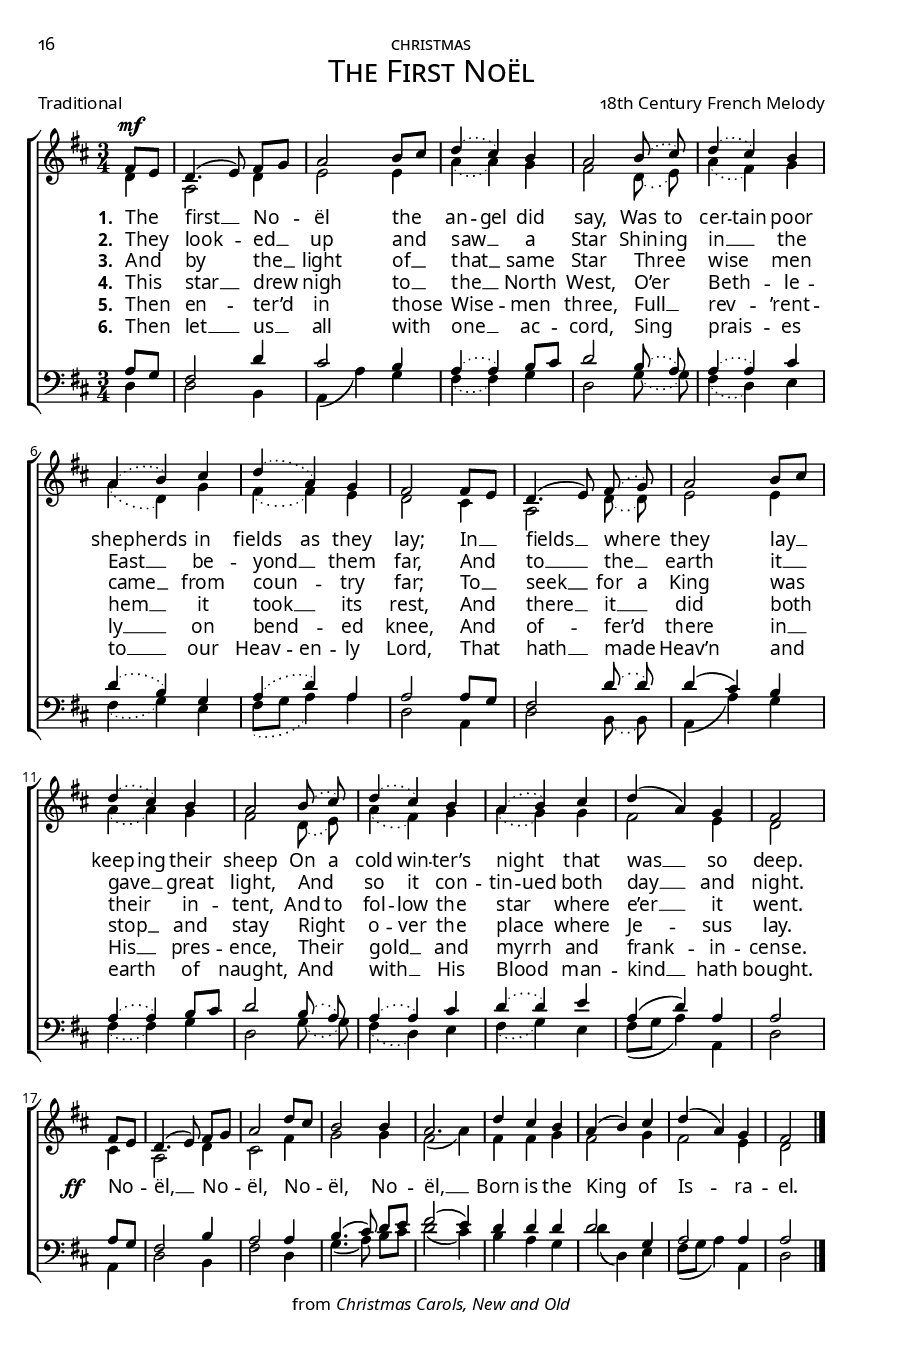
\version "2.14.2"
\include "util.ly"
\header {
  title = \markup{\override #'(font-name . "Garamond Premr Pro Smbd Subh"){ \abs-fontsize #15 \smallCapsOldStyle"The First Noël"}}
  poet = \markup\oldStyleNum"Traditional"
  composer = \markup\oldStyleNum"18th Century French Melody"
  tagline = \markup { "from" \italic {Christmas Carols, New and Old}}
}
\paper {
  paper-height = 9\in
  paper-width = 6\in
  indent = 0\in
  %system-system-spacing = #'((basic-distance . 10) (padding . 0))
  system-system-spacing =
    #'((basic-distance . 0)
       (minimum-distance . 0)
       (padding . -5)
       (stretchability . 100))
  ragged-last-bottom = ##f
  ragged-bottom = ##f
  two-sided = ##t
  inner-margin = 0.5\in
  outer-margin = 0.25\in
  top-margin = 0.25\in
  bottom-margin = 0.25\in
  first-page-number = #016
  print-first-page-number = ##t
  headerLine = \markup{ \smallCapsOldStyle"christmas"}
  oddHeaderMarkup = \markup\fill-line{
     \abs-fontsize #8.5
     \combine 
        \fill-line{"" \on-the-fly #print-page-number-check-first
        \oldStylePageNum""
        }
        \fill-line{\headerLine}
  }
  evenHeaderMarkup = \markup {
     \abs-fontsize #8.5
     \combine
        \on-the-fly #print-page-number-check-first
        \oldStylePageNum""
        \fill-line{\headerLine}
  }
}
#(set-global-staff-size 15) \paper{ #(define fonts (make-pango-font-tree "GoudyOlSt BT" "Garamond Premier Pro" "Garamond Premier Pro" (/ 15 20))) }
global = {
  \key d \major
  \time 3/4
  \autoBeamOff
  \override DynamicLineSpanner #'staff-padding = #0.0
  \override DynamicLineSpanner #'Y-extent = #'(-0.5 . 0.5)
}

sopMusic = \relative c' {
  \partial 4 fis8[^\mf e] |
  d4.( e8) fis[ g] |
  a2 b8[ cis] |
  \slurDotted d4( cis) b |
  a2 b8\noBeam( cis) |
  d4( cis) b |
  
  a( b) cis |
  d( a) g |
  fis2 \slurSolid fis8[ e] |
  d4.( e8) \slurDotted fis8\noBeam( g) |
  \slurSolid a2 b8[ cis] |
  
  \slurDotted d4( cis) b |
  a2 b8\noBeam( cis) |
  d4( cis) b |
  a( b) cis |
  \slurSolid d( a) g |
  \partial 2 fis2 | \break
  
  \partial 4 fis8[ e] |
  d4.( e8) fis[ g] |
  a2 d8[ cis] |
  b2 b4 |
  a2. |
  d4 cis b |
  a( b) cis |
  d( a) g |
  \partial 2 fis2 \bar "|."
}
sopWords = \lyricmode {
  
}

altoMusic = \relative c' {
  d4 |
  a2 d4 |
  e2 e4 |
  \slurDotted a4( a) g |
  fis2 d8\noBeam( e) |
  a4( fis) g |
  
  a( d,) g |
  fis( fis) e |
  d2 cis4 |
  a2 d8\noBeam( d) |
  e2 e4 |
  
  a4( a) g |
  fis2 d8\noBeam( e) |
  a4( fis) g |
  a( g) g |
  fis2 e4 |
  d2 |
  
  cis4 |
  a2 d4 |
  cis2 fis4 |
  g2 g4 |
  \slurSolid fis2( a4) |
  fis4 fis g |
  fis2 g4 |
  fis2 e4 |
  d2 \bar "|."
}
altoWords = {
  \dropLyricsVI
  \lyricmode {
    \set stanza = #"1. "
    The first __ No -- ël the
    \set ignoreMelismata = ##t
    an -- gel did say,
    Was to cer -- tain poor shep -- herds in fields as they lay;
    \unset ignoreMelismata
    
    In __ fields __ where they lay __
    \set ignoreMelismata = ##t
    
    keep -- ing their sheep
    On a cold win -- ter’s night _ that was __ _ so deep.
    \unset ignoreMelismata
  }
  \set stanza = \markup\dynamic"ff   "
  \lyricmode {
    \dropLyricsIV
    No -- ël, __ No -- ël, No -- ël,
    \set associatedVoice = "altos"
    No -- ël, __
    \unset associatedVoice
    Born is the King of Is -- ra -- el.
  }
}
altoWordsII = \lyricmode {
  \dropLyricsVI
  \set stanza = #"2. "
  They look -- ed __ up and
  \set ignoreMelismata = ##t
  saw __ _ a Star
  Shin -- ing in __ _ the East __ _ be -- yond __ _ them far,
  \unset ignoreMelismata
  
  And to __ the __ earth it __
  \set ignoreMelismata = ##t
  
  gave __ _ great light,
  And _ so it con -- tin -- ued both day __ _ and night.
}
altoWordsIII = \lyricmode {
  \dropLyricsVI
  \set stanza = #"3. "
  And by
%8.5x11 __
  the __ light of __ that __ same Star
  Three wise men came __ from coun -- try far;
  To __ seek __
\set ignoreMelismata = ##t
  for a King
\unset ignoreMelismata
  was their
%8.5x11 __
  in -- tent,
\set ignoreMelismata = ##t
  And to fol -- low the star _ where e’er __ _ it went.
}
altoWordsIV = \lyricmode {
  \dropLyricsVI
  \set stanza = #"4. "
  This star __ drew nigh to __ 
  \set ignoreMelismata = ##t
  the __ _ North West,
  O’er
%8.5x11 __
  _ Beth -- _ le -- hem __ _ it took __ _ its rest,
  \unset ignoreMelismata
  
  And there __ it __ did both
  \set ignoreMelismata = ##t
  
  stop __ _ and stay
  Right _ o -- ver the place _ where Je -- _ sus lay.
}
altoWordsV = \lyricmode {
  \dropLyricsVI
  \set stanza = #"5. "
  Then en -- ter’d in those
  \set ignoreMelismata = ##t
  Wise -- _ men three,
  Full __ _ rev -- _ ’rent -- ly __ _ on bend -- _ ed knee,
  \unset ignoreMelismata
  
  And of -- fer’d
%8.5x11 __
  there in __
  \set ignoreMelismata = ##t
  
  His __ _ pres -- ence,
  Their _ gold __ _ and myrrh _ and frank -- _ in -- cense.
}
altoWordsVI = \lyricmode {
  \dropLyricsVI
  \set stanza = #"6. "
  Then let __ us __ all with one __ ac -- cord,
  Sing prais -- es to __ our
\set ignoreMelismata = ##t
  Heav -- en -- ly Lord,
\unset ignoreMelismata
  That hath __ made Heav’n and earth of naught,
  And with __ His Blood man -- kind __ hath bought.
}

tenorMusic = \relative c' {
  a8[ g] |
  fis2 d'4 |
  cis2 b4 |
  \slurDotted a4( a) \slurSolid b8[ cis] |
  d2 \slurDotted b8\noBeam( a) |
  a4( a) cis |
  
  d( b) g |
  a( d) a |
  a2 \slurSolid a8[ g] |
  fis2 \slurDotted d'8\noBeam( d) |
  \slurSolid d4( cis) b |
  
  \slurDotted a( a) \slurSolid b8[ cis] |
  d2 \slurDotted b8\noBeam( a) |
  a4( a) cis |
  d4( d) e |
  \slurSolid a,( d) a |
  a2 |
  
  a8[ g] |
  fis2 b4 |
  a2 a4 |
  b4.( cis8) d[ e] |
  fis2( e4) |
  d d d |
  d2 g,4 |
  a2 a4 |
  a2 \bar "|."
}
tenorWords = \lyricmode {

}

bassMusic = \relative c {
  d4 |
  d2 b4 |
  a( a') g |
  \slurDotted fis( fis) g |
  d2 g8\noBeam( g) |
  fis4( d) e |
  
  fis( g) e |
  fis8[( g] a4) a |
  d,2 a4 |
  d2 b8\noBeam( b) |
  \slurSolid a4( a') g |
  
  \slurDotted fis( fis) g |
  d2 g8\noBeam( g) |
  fis4( d) e |
  fis( g) e |
  \slurSolid fis8[( g] a4) a, |
  d2 |
  
  a4 |
  d2 b4 |
  fis'2 d4 |
  g4.( a8) b[ cis] |
  d2( cis4) |
  b a g |
  d'( d,) e |
  fis8[( g] a4) a, |
  d2 \bar "|."
}
bassWords = \lyricmode {

}

\score {
  <<
   \new ChoirStaff <<
%    \new Lyrics = sopranos \with { \override VerticalAxisGroup #'nonstaff-relatedstaff-spacing = #'((basic-distance . 1)) }
    \new Staff = women <<
      \new Voice = "sopranos" { \voiceOne << \global \sopMusic >> }
      \new Voice = "altos" { \voiceTwo << \global \altoMusic >> }
    >>
    \new Lyrics \with { alignAboveContext = #"women" \override VerticalAxisGroup #'nonstaff-relatedstaff-spacing = #'((basic-distance . 1))} \lyricsto "sopranos" \sopWords
     \new Lyrics = "altosVI"  \with { alignBelowContext = #"women" \override VerticalAxisGroup #'nonstaff-relatedstaff-spacing = #'((basic-distance . 1))} \lyricsto "sopranos" \altoWordsVI
    \new Lyrics = "altosV"  \with { alignBelowContext = #"women" \override VerticalAxisGroup #'nonstaff-relatedstaff-spacing = #'((basic-distance . 1))} \lyricsto "sopranos" \altoWordsV
    \new Lyrics = "altosIV"  \with { alignBelowContext = #"women" \override VerticalAxisGroup #'nonstaff-relatedstaff-spacing = #'((basic-distance . 1))} \lyricsto "sopranos" \altoWordsIV
    \new Lyrics = "altosIII"  \with { alignBelowContext = #"women" \override VerticalAxisGroup #'nonstaff-relatedstaff-spacing = #'((basic-distance . 1))} \lyricsto "sopranos" \altoWordsIII
    \new Lyrics = "altosII"  \with { alignBelowContext = #"women" \override VerticalAxisGroup #'nonstaff-relatedstaff-spacing = #'((basic-distance . 1))} \lyricsto "sopranos" \altoWordsII
    \new Lyrics = "altos"  \with { alignBelowContext = #"women" \override VerticalAxisGroup #'nonstaff-relatedstaff-spacing = #'((basic-distance . 1))} \lyricsto "sopranos" \altoWords
   \new Staff = men <<
      \clef bass
      \new Voice = "tenors" { \voiceOne << \global \tenorMusic >> }
      \new Voice = "basses" { \voiceTwo << \global \bassMusic >> }
    >>
    \new Lyrics \with { alignAboveContext = #"men" \override VerticalAxisGroup #'nonstaff-relatedstaff-spacing = #'((basic-distance . 1)) } \lyricsto "tenors" \tenorWords
    \new Lyrics \with { alignBelowContext = #"men" \override VerticalAxisGroup #'nonstaff-relatedstaff-spacing = #'((basic-distance . 1)) } \lyricsto "basses" \bassWords
  >>
%    \new PianoStaff << \new Staff { \new Voice { \pianoRH } } \new Staff { \clef "bass" \pianoLH } >>
  >>
  \layout {
    \context {
      \Score
      %\override SpacingSpanner #'base-shortest-duration = #(ly:make-moment 1 8)
      %\override SpacingSpanner #'common-shortest-duration = #(ly:make-moment 1 4)
    }
    \context {
      % Remove all empty staves
      % \Staff \RemoveEmptyStaves \override VerticalAxisGroup #'remove-first = ##t
    }
    \context {
      \Lyrics
      \override LyricText #'X-offset = #center-on-word
    }
  }
  \midi {
    \tempo 4 = 90
    \set Staff.midiInstrument = "flute"
  
    \context {
      \Voice
      \remove "Dynamic_performer"
    }
  }
}
